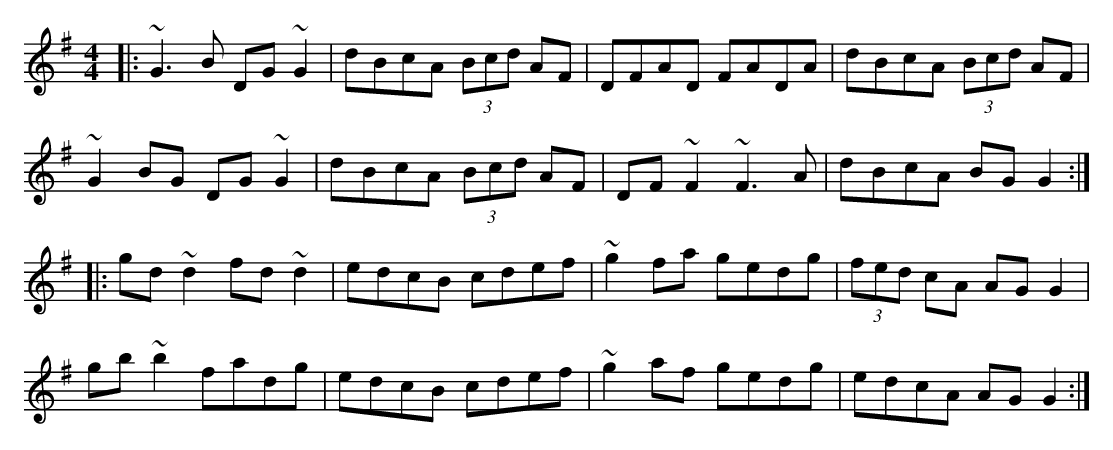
X:1
M:4/4
K:G
|:~G3B DG~G2|dBcA (3Bcd AF|DFAD FADA|dBcA (3Bcd AF|
~G2BG DG~G2|dBcA (3Bcd AF|DF~F2 ~F3A|dBcA BGG2:|
|:gd~d2 fd~d2|edcB cdef|~g2fa gedg|(3fed cA AGG2|
gb~b2 fadg|edcB cdef|~g2af gedg|edcA AGG2:|
